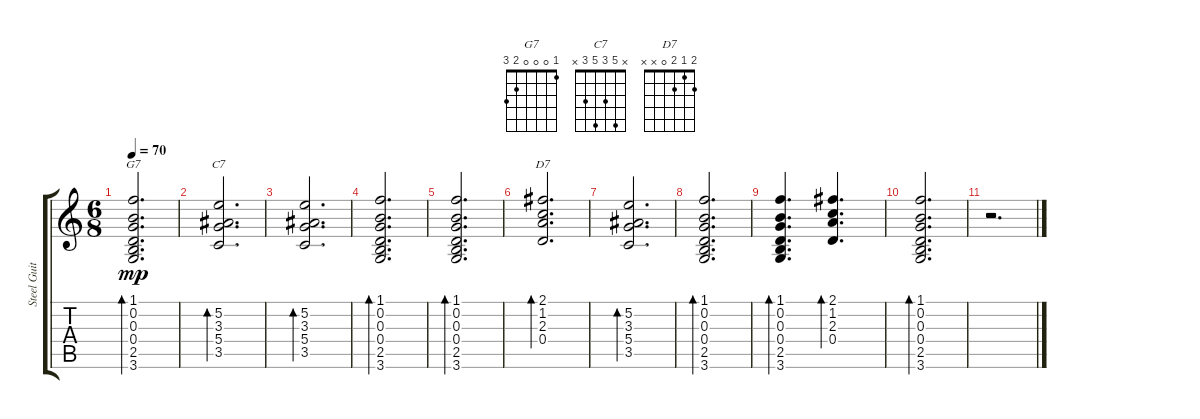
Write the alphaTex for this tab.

\track ("Steel Guitar" "Steel Guit") {instrument acousticguitarsteel}
\staff {score tabs}
\tuning (E4 B3 G3 D3 A2 E2) {hide}
\chord ("G7" 1 0 0 0 2 3)
\chord ("C7" x 5 3 5 3 x)
\chord ("D7" 2 1 2 0 x x)
\ts (6 8)
\tempo 70
\clef g2
\ks c
(1.1 0.2 0.3 0.4 2.5 3.6).2{d bd 60 ch "G7" dy mp} |
(5.2 3.3 5.4 3.5).2{d bd 60 ch "C7"} |
(5.2 3.3 5.4 3.5).2{d bd 60} |
(1.1 0.2 0.3 0.4 2.5 3.6).2{d bd 60} |
(1.1 0.2 0.3 0.4 2.5 3.6).2{d bd 60} |
(2.1 1.2 2.3 0.4).2{d bd 60 ch "D7"} |
(5.2 3.3 5.4 3.5).2{d bd 60} |
(1.1 0.2 0.3 0.4 2.5 3.6).2{d bd 60} |
(1.1 0.2 0.3 0.4 2.5 3.6).4{d bd 60} (2.1 1.2 2.3 0.4).4{d bd 60} |
(1.1 0.2 0.3 0.4 2.5 3.6).2{d bd 60} |
r.2{d}
